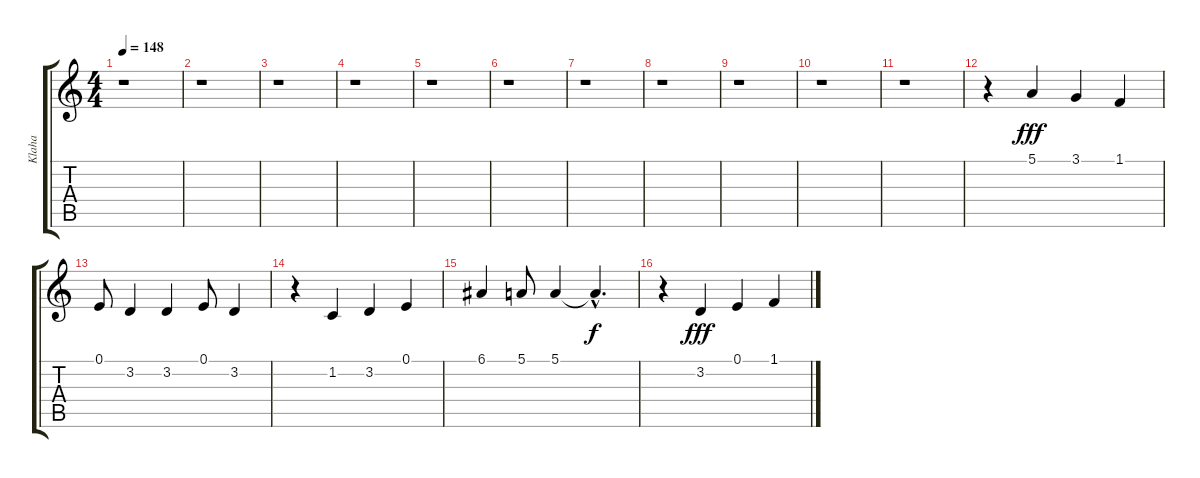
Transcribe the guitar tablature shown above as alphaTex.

\track ("Klaha" "Klaha") {instrument flute}
\staff {score tabs}
\tuning (E4 B3 G3 D3 A2 E2) {hide}
\ts (4 4)
\tempo 148
\clef g2
\ks c
r.1{dy fff} |
r.1 |
r.1 |
r.1 |
r.1 |
r.1 |
r.1 |
r.1 |
r.1 |
r.1 |
r.1 |
r.4 5.1.4 3.1.4 1.1.4 |
0.1.8 3.2.4 3.2.4 0.1.8 3.2.4 |
r.4 1.2.4 3.2.4 0.1.4 |
6.1.4 5.1.8 5.1.4 5.1{hac t}.4{d dy f} |
r.4 3.2.4{dy fff} 0.1.4 1.1.4
